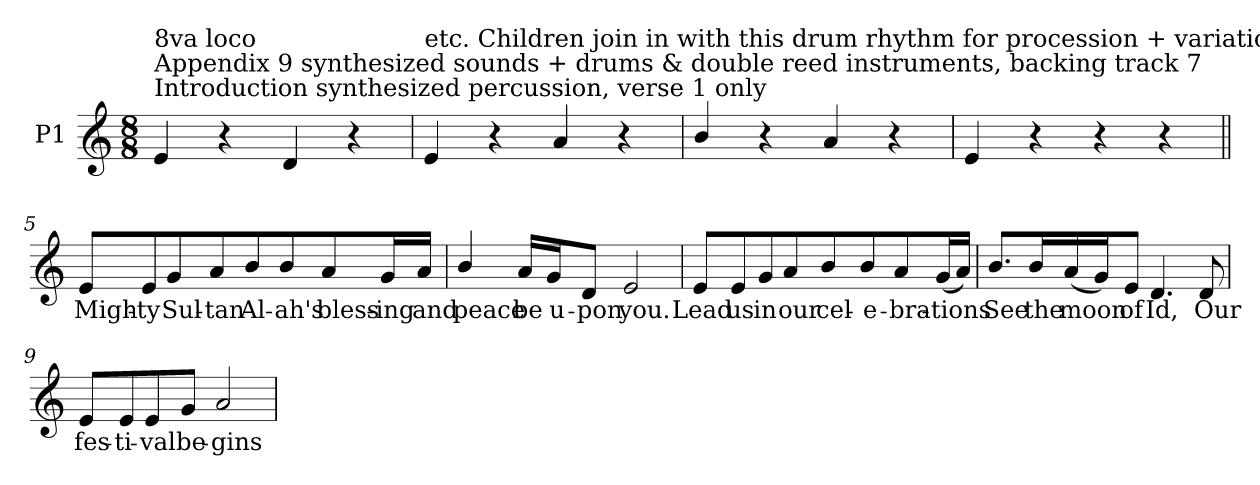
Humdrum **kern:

**kern	**text
*part1	*part1
*staff1	*staff1
*I"P1	*
!!LO:PB:g=z
*clefG2	*
*k[]	*
*C:	*
*M8/8	*
=1	=1
!LO:TX:a:t=Introduction synthesized percussion, verse 1 only	!
!LO:TX:a:t=Appendix 9 synthesized sounds + drums & double reed instruments, backing track 7	!
!LO:TX:a:t=8va loco	!
4ei/	.
4r	.
4di/	.
4r	.
=2	=2
!LO:TX:a:t=etc. Children join in with this drum rhythm for procession + variations	!
4ei/	.
4r	.
4ai/	.
4r	.
=3	=3
4bi/	.
4r	.
4ai/	.
4r	.
=4	=4
4ei/	.
4r	.
4r	.
4r	.
!!LO:LB:g=z
=5||	=5||
!	!LO:LY:b:color=#000000
8ei/L	Migh-
!	!LO:LY:b:color=#000000
8ei/	-ty
!	!LO:LY:b:color=#000000
8gi/	Sul-
!	!LO:LY:b:color=#000000
8ai/	-tan
!	!LO:LY:b:color=#000000
8bi/	Al-
!	!LO:LY:b:color=#000000
8bi/	-ah's
!	!LO:LY:b:color=#000000
8ai/	bless-
!	!LO:LY:b:color=#000000
16gi/L	-ing
!	!LO:LY:b:color=#000000
16ai/JJ	and
=6	=6
!	!LO:LY:b:color=#000000
4bi/	peace
!	!LO:LY:b:color=#000000
16ai/LL	be
!	!LO:LY:b:color=#000000
16gi/J	u-
!	!LO:LY:b:color=#000000
8di/J	-pon
!	!LO:LY:b:color=#000000
2ei/	you.
=7	=7
!	!LO:LY:b:color=#000000
8ei/L	Lead
!	!LO:LY:b:color=#000000
8ei/	us
!	!LO:LY:b:color=#000000
8gi/	in
!	!LO:LY:b:color=#000000
8ai/	our
!	!LO:LY:b:color=#000000
8bi/	cel-
!	!LO:LY:b:color=#000000
8bi/	-e-
!	!LO:LY:b:color=#000000
8ai/	-bra-
!	!LO:LY:b:color=#000000
(16gi/L	-tions
16ai/JJ)	.
!!LO:LB:g=z
=8	=8
!	!LO:LY:b:color=#000000
8.bi/L	See
!	!LO:LY:b:color=#000000
16bi/L	the
!	!LO:LY:b:color=#000000
(16ai/	moon
16gi/J)	.
!	!LO:LY:b:color=#000000
8ei/J	of
!	!LO:LY:b:color=#000000
4.di/	Id,
!	!LO:LY:b:color=#000000
8di/	Our
=9	=9
!	!LO:LY:b:color=#000000
8ei/L	fes-
!	!LO:LY:b:color=#000000
8ei/	-ti-
!	!LO:LY:b:color=#000000
8ei/	-val
!	!LO:LY:b:color=#000000
8gi/J	be-
!	!LO:LY:b:color=#000000
2ai/	-gins
=	=
*-	*-
